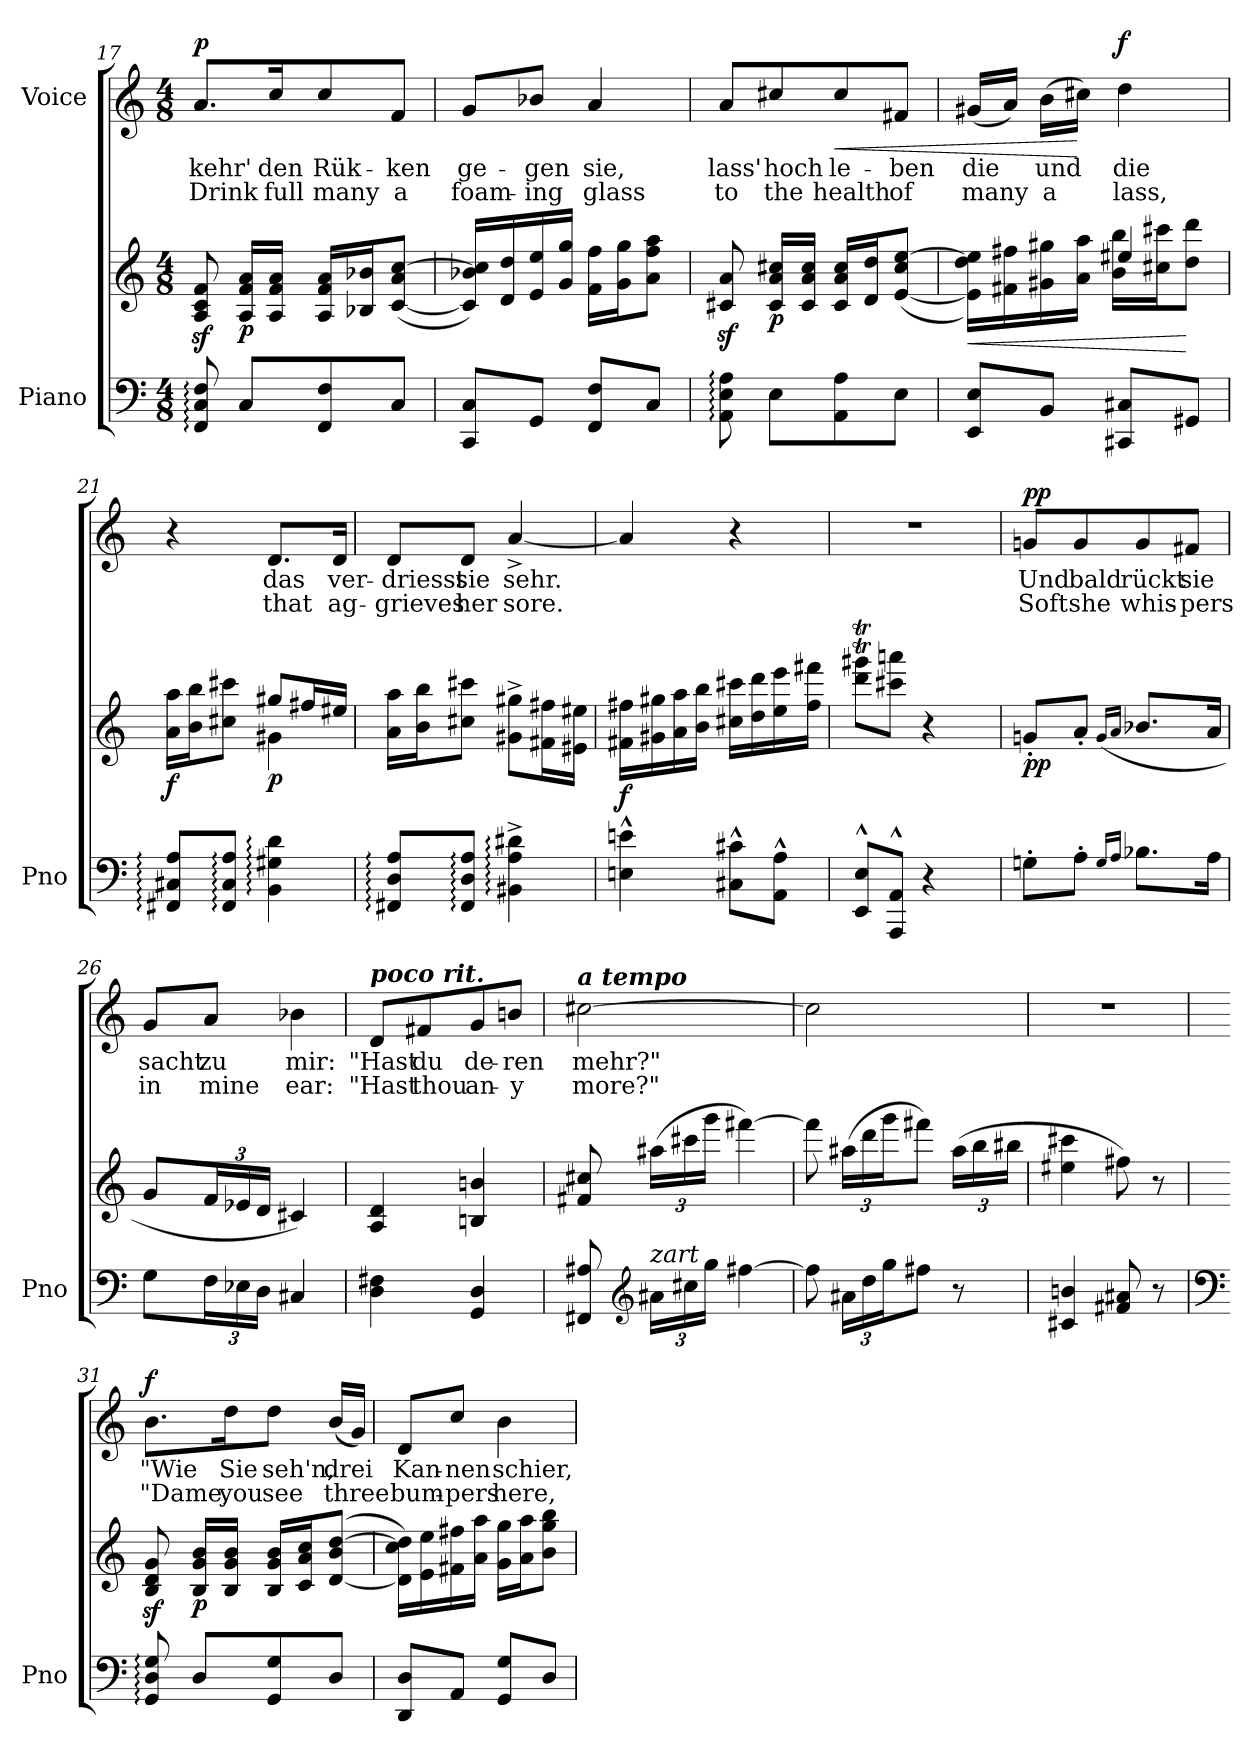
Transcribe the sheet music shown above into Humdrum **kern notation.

**kern	**kern	**dynam	**kern	**text	**text	**dynam
*part2	*part2	*part2	*part1	*part1	*part1	*part1
*staff3	*staff2	*staff2/3	*staff1	*staff1	*staff1	*staff1
*I"Piano	*	*	*I"Voice	*	*	*
*I'Pno	*	*	*	*	*	*
*clefF4	*clefG2	*	*clefG2	*	*	*
*k[]	*k[]	*	*k[]	*	*	*
*M4/8	*M4/8	*	*M4/8	*	*	*
=17	=17	=17	=17	=17	=17	=17
!	!	!	!	!LO:LY:b	!LO:LY:b	!LO:DY:a
8FF/: 8C/: 8F/:	8A/z< 8c/z< 8f/z<	.	8.a/L	kehr'	Drink	p
!	!	!LO:DY:b	!	!	!	!
8C/L	16A/ 16f/ 16a/LL	p	.	.	.	.
!	!	!	!	!LO:LY:b	!LO:LY:b	!
.	16A/ 16f/ 16a/JJ	.	16cc/K	den	full	.
!	!	!	!	!LO:LY:b	!LO:LY:b	!
8FF/ 8F/	16A/ 16f/ 16a/LL	.	8cc/	Rük-	many	.
.	16B-X/ 16b-X/J	.	.	.	.	.
!	!	!	!	!LO:LY:b	!LO:LY:b	!
8C/J	(>[8c/ 8a/ [8cc/J	.	8f/J	-ken	a	.
!!LO:LB:g=z
=18	=18	=18	=18	=18	=18	=18
!	!	!	!	!LO:LY:b	!LO:LY:b	!
8CC/ 8C/L	16c/] 16b-X/ 16cc/]LL)	.	8g/L	ge-	foam-	.
.	16d/ 16dd/	.	.	.	.	.
!	!	!	!	!LO:LY:b	!LO:LY:b	!
8GG/J	16e/ 16ee/	.	8b-X/J	-gen	-ing	.
.	16g/ 16gg/JJ	.	.	.	.	.
!	!	!	!	!LO:LY:b	!LO:LY:b	!
8FF/ 8F/L	16f\ 16ff\LL	.	4a/	sie,	glass	.
.	16g\ 16gg\J	.	.	.	.	.
8C/J	8a\ 8ff\ 8aa\J	.	.	.	.	.
=19	=19	=19	=19	=19	=19	=19
!	!	!	!	!LO:LY:b	!LO:LY:b	!
8AA\: 8E\: 8A\:	8c#X/z< 8a/z<	.	8a/L	lass'	to	.
!	!	!LO:DY:b	!	!LO:LY:b	!LO:LY:b	!
8E\L	16c#/ 16a/ 16cc#X/LL	p	8cc#X/	hoch	the	.
.	16c#/ 16a/ 16cc#/JJ	.	.	.	.	.
!	!	!	!	!LO:LY:b	!LO:LY:b	!LO:HP:b
8AA\ 8A\	16c#/ 16a/ 16cc#/LL	.	8cc#/	le-	health	<
.	16d/ 16dd/J	.	.	.	.	.
!	!	!	!	!LO:LY:b	!LO:LY:b	!
8E\J	(>[8e/ 8cc#/ [8ee/J	.	8f#X/J	-ben	of	.
=20	=20	=20	=20	=20	=20	=20
!	!	!LO:HP:b	!	!LO:LY:b	!LO:LY:b	!
*	*^	*	*	*	*	*
8EE/ 8E/L	4rddyy	16e\] 16dd\ 16ee\]LL)	<	(<16g#X/LL	die	many	.
.	.	16f#X\ 16ff#X\	.	16a/JJ)	.	.	.
!	!	!	!	!	!LO:LY:b	!LO:LY:b	!
8BB/J	.	16g#X\ 16gg#X\	.	(>16b\LL	und	a	.
.	.	16a\ 16aa\JJ	.	16cc#X\JJ)	.	.	[
!	!	!	!	!	!LO:LY:b	!LO:LY:b	!LO:DY:a
8CC#X/ 8C#X/L	4ee#X/	16b\ 16bb\LL	.	4dd\	die	lass,	f
.	.	16cc#X\ 16ccc#X\J	.	.	.	.	.
8GG#X/J	.	8dd\ 8ddd\J	[	.	.	.	.
=21	=21	=21	=21	=21	=21	=21	=21
!	!	!	!LO:DY:b	!	!	!	!
8FF#X/: 8C#X/: 8A/:L	4raayy	16a\ 16aa\LL	f	4r	.	.	.
.	.	16b\ 16bb\J	.	.	.	.	.
8FF#/: 8C#/: 8A/:J	.	8cc#X\ 8ccc#X\J	.	.	.	.	.
!	!	!	!LO:DY:b	!	!LO:LY:b	!LO:LY:b	!
4BB\: 4G#X\: 4d\:	8gg#X/L	4g#X\	p	8.d/L	das	that	.
.	16ff#X/L	.	.	.	.	.	.
!	!	!	!	!	!LO:LY:b	!LO:LY:b	!
.	16ee#X/JJ	.	.	16d/Jk	ver-	ag-	.
*	*v	*v	*	*	*	*	*
!!LO:LB:g=z
=22	=22	=22	=22	=22	=22	=22
!	!	!	!	!LO:LY:b	!LO:LY:b	!
8FF#X/: 8D/: 8A/:L	16a\ 16aa\LL	.	8d/L	-driesst	-grieves	.
.	16b\ 16bb\J	.	.	.	.	.
!	!	!	!	!LO:LY:b	!LO:LY:b	!
8FF#/: 8D/: 8A/:J	8cc#X\ 8ccc#X\J	.	8d/J	sie	her	.
!	!	!	!	!LO:LY:b	!LO:LY:b	!
4BB#X\:^ 4A\:^ 4d#X\:^	8g#X\^ 8gg#X\^L	.	[4a^/	sehr.	sore.	.
.	16f#X\ 16ff#X\L	.	.	.	.	.
.	16e#X\ 16ee#X\JJ	.	.	.	.	.
=23	=23	=23	=23	=23	=23	=23
!	!	!LO:DY:b	!	!	!	!
4En\^^ 4en\^^	16f#X\ 16ff#X\LL	f	4a/]	.	.	.
.	16g#X\ 16gg#X\	.	.	.	.	.
.	16a\ 16aa\	.	.	.	.	.
.	16b\ 16bb\JJ	.	.	.	.	.
8C#X\^^ 8c#X\^^L	16cc#X\ 16ccc#X\LL	.	4r	.	.	.
.	16dd\ 16ddd\	.	.	.	.	.
8AA\^^ 8A\^^J	16ee\ 16eee\	.	.	.	.	.
.	16ff#\ 16fff#X\JJ	.	.	.	.	.
=24	=24	=24	=24	=24	=24	=24
8EE/^^ 8E/^^L	8ddd\T 8ggg#X\TL	.	2r	.	.	.
8AAA/^^ 8AA/^^J	8ccc#X\ 8aaa\J	.	.	.	.	.
4r	4r	.	.	.	.	.
=25	=25	=25	=25	=25	=25	=25
!	!	!LO:DY:b	!	!LO:LY:b	!LO:LY:b	!LO:DY:a
8Gn'\L	8gn'/L	pp	8gn/L	Und	Soft	pp
!	!	!	!	!LO:LY:b	!LO:LY:b	!
8A'\J	8a'/J	.	8g/	bald	she	.
16qG/LL	(<16qg/LL	.	.	.	.	.
16qA/JJ	16qa/JJ	.	.	.	.	.
!	!	!	!	!LO:LY:b	!LO:LY:b	!
8.B-X\L	8.b-X/L	.	8g/	rückt	whis-	.
!	!	!	!	!LO:LY:b	!LO:LY:b	!
.	.	.	8f#X/J	sie	-pers	.
16A\Jk	16a/Jk	.	.	.	.	.
!!LO:LB:g=z
=26	=26	=26	=26	=26	=26	=26
!	!	!	!	!LO:LY:b	!LO:LY:b	!
8G\L	8g/L	.	8g/L	sacht	in	.
*Xbrackettup	*Xbrackettup	*	*	*	*	*
!	!	!	!	!LO:LY:b	!LO:LY:b	!
24F\L	24f/L	.	8a/J	zu	mine	.
24E-X\	24e-X/	.	.	.	.	.
24D\JJ	24d/JJ	.	.	.	.	.
!	!	!	!	!LO:LY:b	!LO:LY:b	!
4C#X/	4c#X/)	.	4b-X\	mir:	ear:	.
=27	=27	=27	=27	=27	=27	=27
!	!	!	!LO:TX:a:Bi:t=poco rit.	!	!	!
!	!	!	!	!LO:LY:b	!LO:LY:b	!
4D\ 4F#X\	4A/ 4d/	.	8d/L	"Hast	"Hast	.
*	*	*	*MM70	*	*	*
!	!	!	!	!LO:LY:b	!LO:LY:b	!
.	.	.	8f#X/	du	thou	.
*	*	*	*MM65	*	*	*
!	!	!	!	!LO:LY:b	!LO:LY:b	!
4GG/ 4D/	4Bn/ 4bn/	.	8g/	de-	an-	.
!	!	!	!	!LO:LY:b	!LO:LY:b	!
.	.	.	8bn/J	-ren	-y	.
=28	=28	=28	=28	=28	=28	=28
!	!	!	!LO:TX:a:Bi:t=a tempo	!	!	!
!	!	!	!	!LO:LY:b	!LO:LY:b	!
8FF#X/ 8A#X/	8f#X/ 8cc#X/	.	[2cc#X\	mehr?"	more?"	.
*clefG2	*	*	*	*	*	*
!LO:TX:a:i:t=zart	!	!	!	!	!	!
24a#X\LL	(>24aa#X\LL	.	.	.	.	.
24cc#X\	24ccc#X\	.	.	.	.	.
24gg\JJ	24ggg\JJ	.	.	.	.	.
[4ff#X\	[4fff#X\)	.	.	.	.	.
=29	=29	=29	=29	=29	=29	=29
8ff#\]	8fff#\]	.	2cc#\]	.	.	.
24a#X\LL	(>24aa#X\LL	.	.	.	.	.
24dd\	24ddd\	.	.	.	.	.
24gg\J	24ggg\J	.	.	.	.	.
8ff#X\J	8fff#X\J)	.	.	.	.	.
8r	(>24aa#\LL	.	.	.	.	.
.	24bb\	.	.	.	.	.
.	24bb#X\JJ	.	.	.	.	.
=30	=30	=30	=30	=30	=30	=30
4c#X/ 4bn/	4ee#X\ 4ccc#X\	.	2r	.	.	.
8f#X/ 8a#X/	8ff#X\)	.	.	.	.	.
8r	8r	.	.	.	.	.
!!LO:PB:g=z
=31	=31	=31	=31	=31	=31	=31
*clefF4	*	*	*	*	*	*
!	!	!	!	!LO:LY:b	!LO:LY:b	!LO:DY:a
8GG/: 8D/: 8G/:	8B/z< 8d/z< 8g/z<	.	8.b\L	"Wie	"Dame,	f
!	!	!LO:DY:b	!	!	!	!
8D/L	16B/ 16g/ 16b/LL	p	.	.	.	.
!	!	!	!	!LO:LY:b	!LO:LY:b	!
.	16B/ 16g/ 16b/JJ	.	16dd\K	Sie	you	.
!	!	!	!	!LO:LY:b	!LO:LY:b	!
8GG/ 8G/	16B/ 16g/ 16b/LL	.	8dd\J	seh'n,	see	.
.	16c/ 16a/ 16cc/J	.	.	.	.	.
!	!	!	!	!LO:LY:b	!LO:LY:b	!
8D/J	(>[8d/ 8b/ [8dd/J	.	(<16b/LL	drei	three	.
.	.	.	16g/JJ)	.	.	.
=32	=32	=32	=32	=32	=32	=32
!	!	!	!	!LO:LY:b	!LO:LY:b	!
8DD/ 8D/L	16d\] 16cc\ 16dd\]LL)	.	8d/L	Kan-	bum-	.
.	16e\ 16ee\	.	.	.	.	.
!	!	!	!	!LO:LY:b	!LO:LY:b	!
8AA/J	16f#X\ 16ff#X\	.	8cc/J	-nen	-pers	.
.	16a\ 16aa\JJ	.	.	.	.	.
!	!	!	!	!LO:LY:b	!LO:LY:b	!
8GG/ 8G/L	16g\ 16gg\LL	.	4b\	schier,	here,	.
.	16a\ 16aa\J	.	.	.	.	.
8D/J	8b\ 8gg\ 8bb\J	.	.	.	.	.
=	=	=	=	=	=	=
*-	*-	*-	*-	*-	*-	*-
